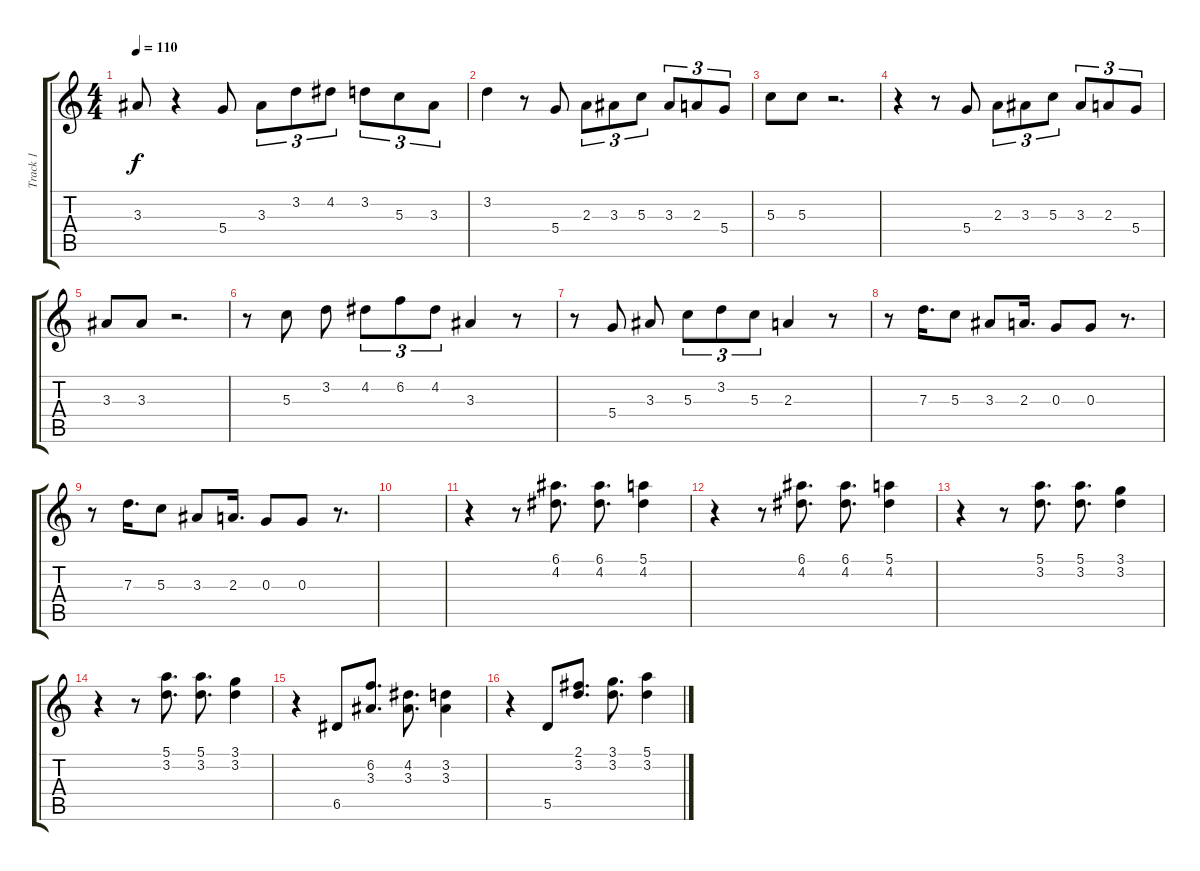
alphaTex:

\track ("Track 1" "Track 1") {instrument acousticguitarnylon}
\staff {score tabs}
\tuning (E4 B3 G3 D3 A2 E2) {hide}
\ts (4 4)
\tempo 110
\clef g2
\ks c
3.3{t}.8{dy f} r.4 5.4.8 3.3.8{tu (3 2)} 3.2.8{tu (3 2)} 4.2.8{tu (3 2)} 3.2.8{tu (3 2)} 5.3.8{tu (3 2)} 3.3.8{tu (3 2)} |
3.2.4 r.8 5.4.8 2.3.8{tu (3 2)} 3.3.8{tu (3 2)} 5.3.8{tu (3 2)} 3.3.8{tu (3 2)} 2.3.8{tu (3 2)} 5.4.8{tu (3 2)} |
5.3.8 5.3.8 r.2{d} |
r.4 r.8 5.4.8 2.3.8{tu (3 2)} 3.3.8{tu (3 2)} 5.3.8{tu (3 2)} 3.3.8{tu (3 2)} 2.3.8{tu (3 2)} 5.4.8{tu (3 2)} |
3.3.8 3.3.8 r.2{d} |
r.8 5.3.8 3.2.8 4.2.8{tu (3 2)} 6.2.8{tu (3 2)} 4.2.8{tu (3 2)} 3.3.4 r.8 |
r.8 5.4.8 3.3.8 5.3.8{tu (3 2)} 3.2.8{tu (3 2)} 5.3.8{tu (3 2)} 2.3.4 r.8 |
r.8 7.3.16{d} 5.3.8 3.3.8 2.3.16{d} 0.3.8 0.3.8 r.8{d} |
r.8 7.3.16{d} 5.3.8 3.3.8 2.3.16{d} 0.3.8 0.3.8 r.8{d} |
|
r.4 r.8 (6.1 4.2).8{d} (6.1 4.2).8{d} (5.1 4.2).4 |
r.4 r.8 (6.1 4.2).8{d} (6.1 4.2).8{d} (5.1 4.2).4 |
r.4 r.8 (5.1 3.2).8{d} (5.1 3.2).8{d} (3.1 3.2).4 |
r.4 r.8 (5.1 3.2).8{d} (5.1 3.2).8{d} (3.1 3.2).4 |
r.4 6.5.8 (6.2 3.3).8{d} (4.2 3.3).8{d} (3.2 3.3).4 |
r.4 5.5.8 (2.1 3.2).8{d} (3.1 3.2).8{d} (5.1 3.2).4
